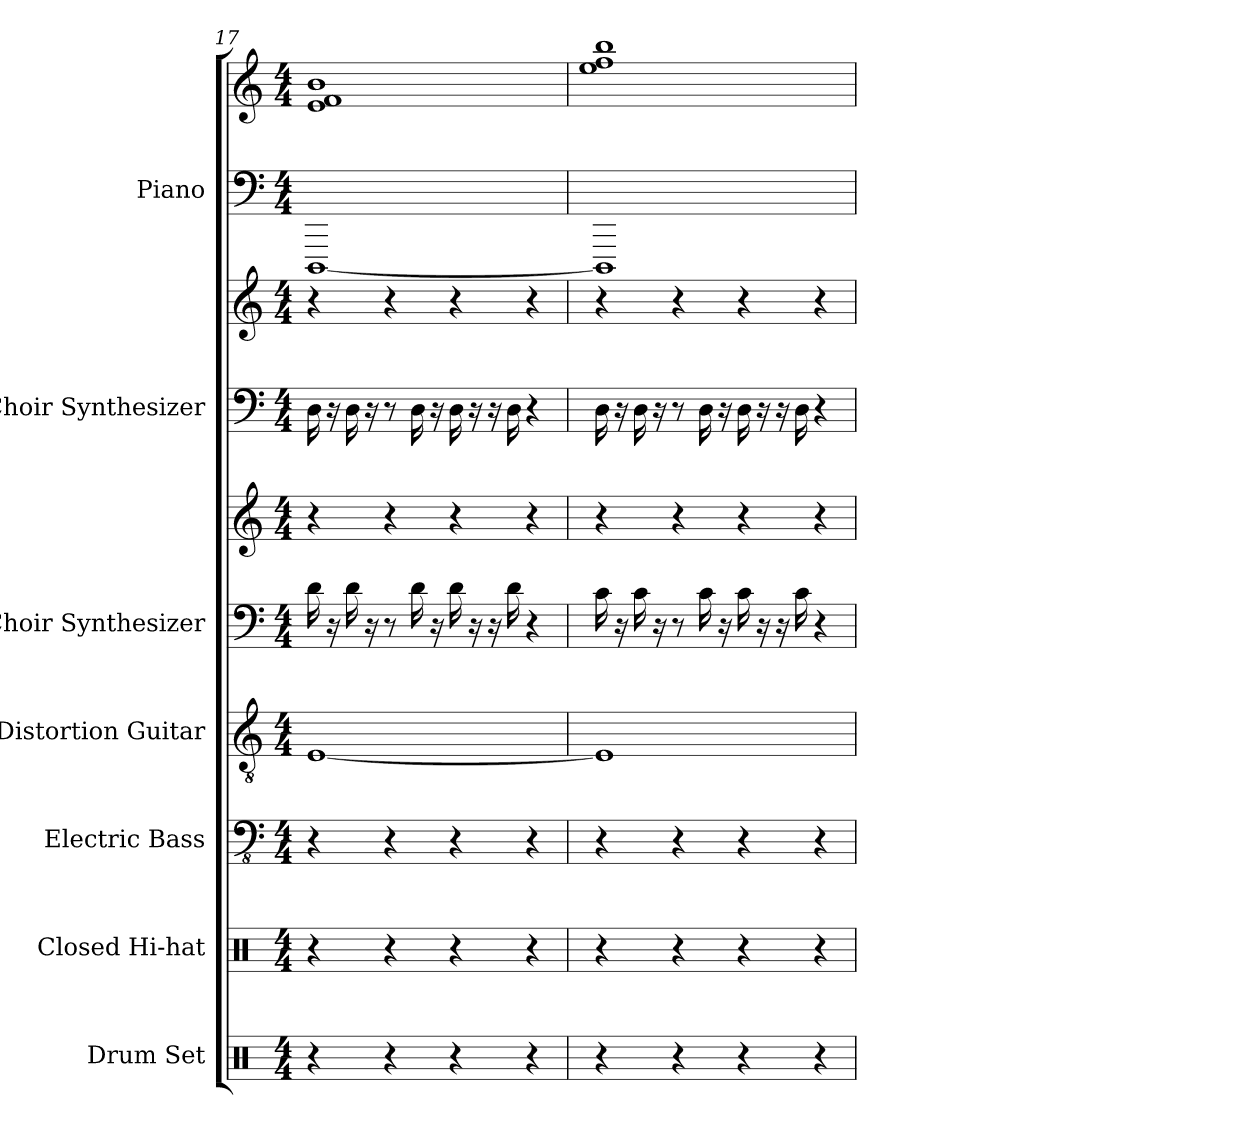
**kern	**kern	**kern	**kern	**kern	**kern	**kern	**kern	**kern	**kern
*part7	*part6	*part5	*part4	*part3	*part3	*part2	*part2	*part1	*part1
*staff10	*staff9	*staff8	*staff7	*staff6	*staff5	*staff4	*staff3	*staff2	*staff1
*I"Drum Set	*I"Closed Hi-hat	*I"Electric Bass	*I"Distortion Guitar	*I"Choir Synthesizer	*	*I"Choir Synthesizer	*	*I"Piano	*
*I'Drums	*I'Cl HH	*I'El. B.	*I'Dist. Guit.	*I'Synth.	*	*I'Synth.	*	*I'Pno.	*
*clefX	*clefX	*clefFv4	*clefGv2	*clefF4	*clefG2	*clefF4	*clefG2	*clefF4	*clefG2
*k[]	*k[]	*k[]	*k[]	*k[]	*k[]	*k[]	*k[]	*k[]	*k[]
*M4/4	*M4/4	*M4/4	*M4/4	*M4/4	*M4/4	*M4/4	*M4/4	*M4/4	*M4/4
=17	=17	=17	=17	=17	=17	=17	=17	=17	=17
4r	4r	4r	[1E	16d	4r	16D	4r	[1DDD	1e 1f 1b
.	.	.	.	16r	.	16r	.	.	.
.	.	.	.	16d	.	16D	.	.	.
.	.	.	.	16r	.	16r	.	.	.
4r	4r	4r	.	8r	4r	8r	4r	.	.
.	.	.	.	16d	.	16D	.	.	.
.	.	.	.	16r	.	16r	.	.	.
4r	4r	4r	.	16d	4r	16D	4r	.	.
.	.	.	.	16r	.	16r	.	.	.
.	.	.	.	16r	.	16r	.	.	.
.	.	.	.	16d	.	16D	.	.	.
4r	4r	4r	.	4r	4r	4r	4r	.	.
=18	=18	=18	=18	=18	=18	=18	=18	=18	=18
4r	4r	4r	1E]	16c	4r	16D	4r	1DDD]	1ee 1ff 1bb
.	.	.	.	16r	.	16r	.	.	.
.	.	.	.	16c	.	16D	.	.	.
.	.	.	.	16r	.	16r	.	.	.
4r	4r	4r	.	8r	4r	8r	4r	.	.
.	.	.	.	16c	.	16D	.	.	.
.	.	.	.	16r	.	16r	.	.	.
4r	4r	4r	.	16c	4r	16D	4r	.	.
.	.	.	.	16r	.	16r	.	.	.
.	.	.	.	16r	.	16r	.	.	.
.	.	.	.	16c	.	16D	.	.	.
4r	4r	4r	.	4r	4r	4r	4r	.	.
=	=	=	=	=	=	=	=	=	=
*-	*-	*-	*-	*-	*-	*-	*-	*-	*-
